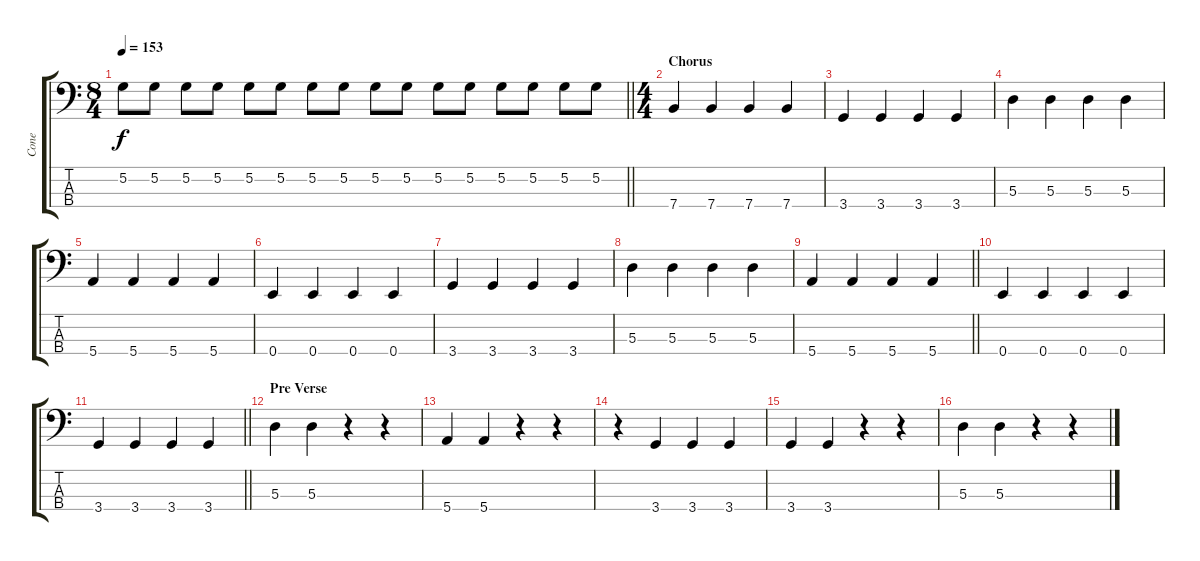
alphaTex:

\track ("Cone" "Cone") {instrument electricbasspick}
\staff {score tabs}
\tuning (G2 D2 A1 E1) {hide}
\ts (8 4)
\tempo 153
\clef f4
\barLineRight lightlight
\ks c
5.2.8{dy f} 5.2.8 5.2.8 5.2.8 5.2.8 5.2.8 5.2.8 5.2.8 5.2.8 5.2.8 5.2.8 5.2.8 5.2.8 5.2.8 5.2.8 5.2.8 |
\ts (4 4)
\section ("" "Chorus")
7.4.4 7.4.4 7.4.4 7.4.4 |
3.4.4 3.4.4 3.4.4 3.4.4 |
5.3.4 5.3.4 5.3.4 5.3.4 |
5.4.4 5.4.4 5.4.4 5.4.4 |
0.4.4 0.4.4 0.4.4 0.4.4 |
3.4.4 3.4.4 3.4.4 3.4.4 |
5.3.4 5.3.4 5.3.4 5.3.4 |
\barLineRight lightlight
5.4.4 5.4.4 5.4.4 5.4.4 |
0.4.4 0.4.4 0.4.4 0.4.4 |
\barLineRight lightlight
3.4.4 3.4.4 3.4.4 3.4.4 |
\section ("" "Pre Verse")
5.3.4 5.3.4 r.4 r.4 |
5.4.4 5.4.4 r.4 r.4 |
r.4 3.4.4 3.4.4 3.4.4 |
3.4.4 3.4.4 r.4 r.4 |
5.3.4 5.3.4 r.4 r.4
